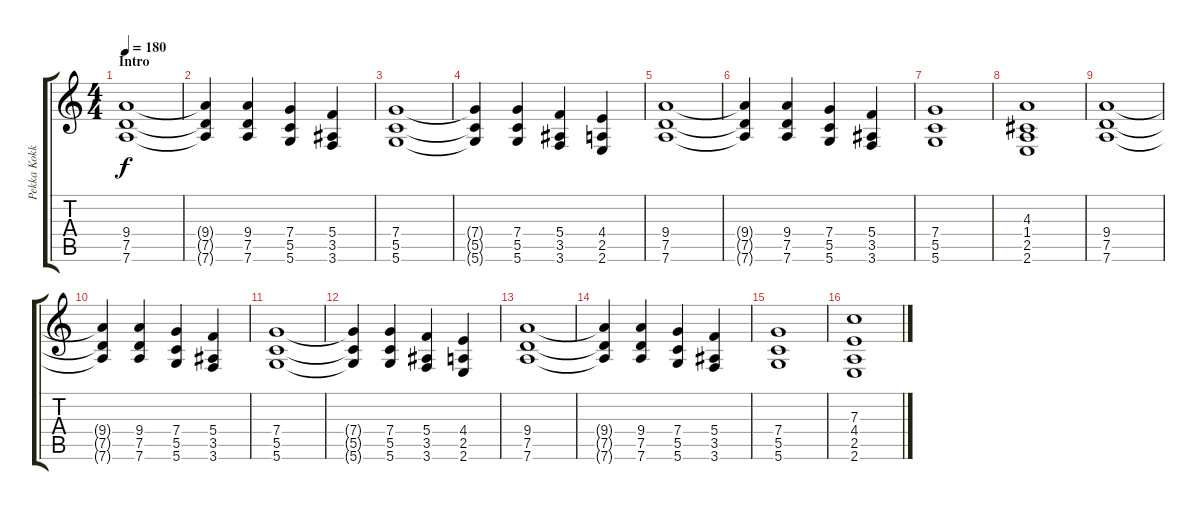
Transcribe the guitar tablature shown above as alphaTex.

\track ("Pekka Kokko - Rythm Guitar" "Pekka Kokk") {instrument distortionguitar}
\staff {score tabs}
\tuning (D4 A3 F3 C3 G2 D2) {hide}
\ts (4 4)
\section ("" "Intro")
\tempo 180
\clef g2
\ks c
(9.4 7.5 7.6).1{dy f instrument distortionguitar} |
(9.4{t} 7.5{t} 7.6{t}).4 (9.4 7.5 7.6).4 (7.4 5.5 5.6).4 (5.4 3.5 3.6).4 |
(7.4 5.5 5.6).1 |
(7.4{t} 5.5{t} 5.6{t}).4 (7.4 5.5 5.6).4 (5.4 3.5 3.6).4 (4.4 2.5 2.6).4 |
(9.4 7.5 7.6).1 |
(9.4{t} 7.5{t} 7.6{t}).4 (9.4 7.5 7.6).4 (7.4 5.5 5.6).4 (5.4 3.5 3.6).4 |
(7.4 5.5 5.6).1 |
(4.3 1.4 2.5 2.6).1 |
(9.4 7.5 7.6).1 |
(9.4{t} 7.5{t} 7.6{t}).4 (9.4 7.5 7.6).4 (7.4 5.5 5.6).4 (5.4 3.5 3.6).4 |
(7.4 5.5 5.6).1 |
(7.4{t} 5.5{t} 5.6{t}).4 (7.4 5.5 5.6).4 (5.4 3.5 3.6).4 (4.4 2.5 2.6).4 |
(9.4 7.5 7.6).1 |
(9.4{t} 7.5{t} 7.6{t}).4 (9.4 7.5 7.6).4 (7.4 5.5 5.6).4 (5.4 3.5 3.6).4 |
(7.4 5.5 5.6).1 |
(7.3 4.4 2.5 2.6).1
